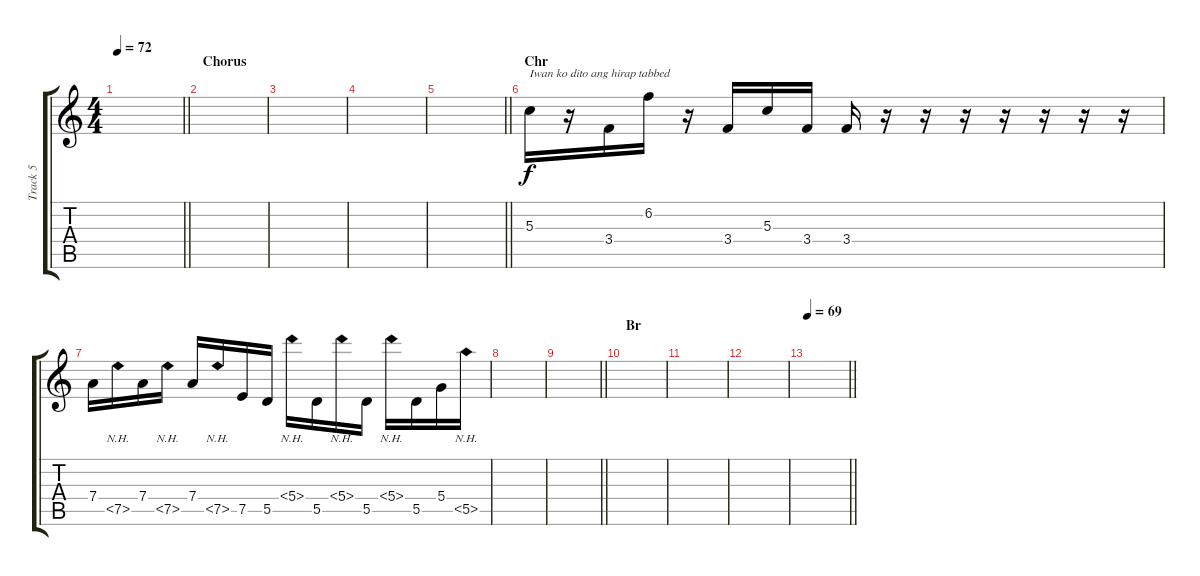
\track ("Track 5" "Track 5") {instrument overdrivenguitar}
\staff {score tabs}
\tuning (E4 B3 G3 D3 A2 E2) {hide}
\ts (4 4)
\tempo 72
\clef g2
\barLineRight lightlight
\ks c
|
\section ("" "Chorus")
|
|
|
\barLineRight lightlight
|
\section ("" "Chr")
5.3.16{txt "Iwan ko dito ang hirap tabbed"} r.16 3.4.16 6.2.16 r.16 3.4.16 5.3.16 3.4.16 3.4.16 r.16 r.16 r.16 r.16 r.16 r.16 r.16 |
7.4.16 7.5{nh}.16 7.4.16 7.5{nh}.16 7.4.16 7.5{nh}.16 7.5.16 5.5.16 5.4{nh}.16 5.5.16 5.4{nh}.16 5.5.16 5.4{nh}.16 5.5.16 5.4.16 5.5{nh}.16 |
|
\barLineRight lightlight
|
\section ("" "Br")
|
|
|
\tempo 69
\barLineRight lightlight
